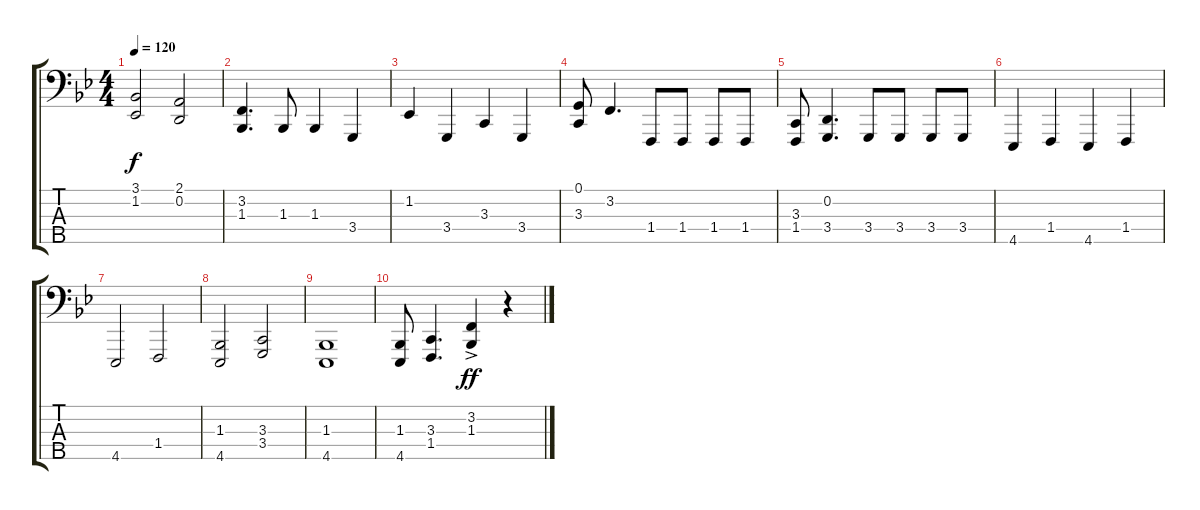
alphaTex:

\track "" {instrument acousticgrandpiano bank 177}
\staff {score tabs}
\tuning (G2 D2 A1 E1 B0) {hide}
\ts (4 4)
\tempo 120
\clef f4
\ks bb
(3.1 1.2).2{dy f} (2.1 0.2).2 |
(3.2 1.3).4{d} 1.3.8 1.3.4 3.4.4 |
1.2.4 3.4.4 3.3.4 3.4.4 |
(0.1 3.3).8 3.2.4{d} 1.4.8 1.4.8 1.4.8 1.4.8 |
(3.3 1.4).8 (0.2 3.4).4{d} 3.4.8 3.4.8 3.4.8 3.4.8 |
4.5.4 1.4.4 4.5.4 1.4.4 |
4.5.2 1.4.2 |
(1.3 4.5).2 (3.3 3.4).2 |
(1.3 4.5).1 |
(1.3 4.5).8 (3.3 1.4).4{d} (3.2 1.3{ac}).4{dy ff} r.4
